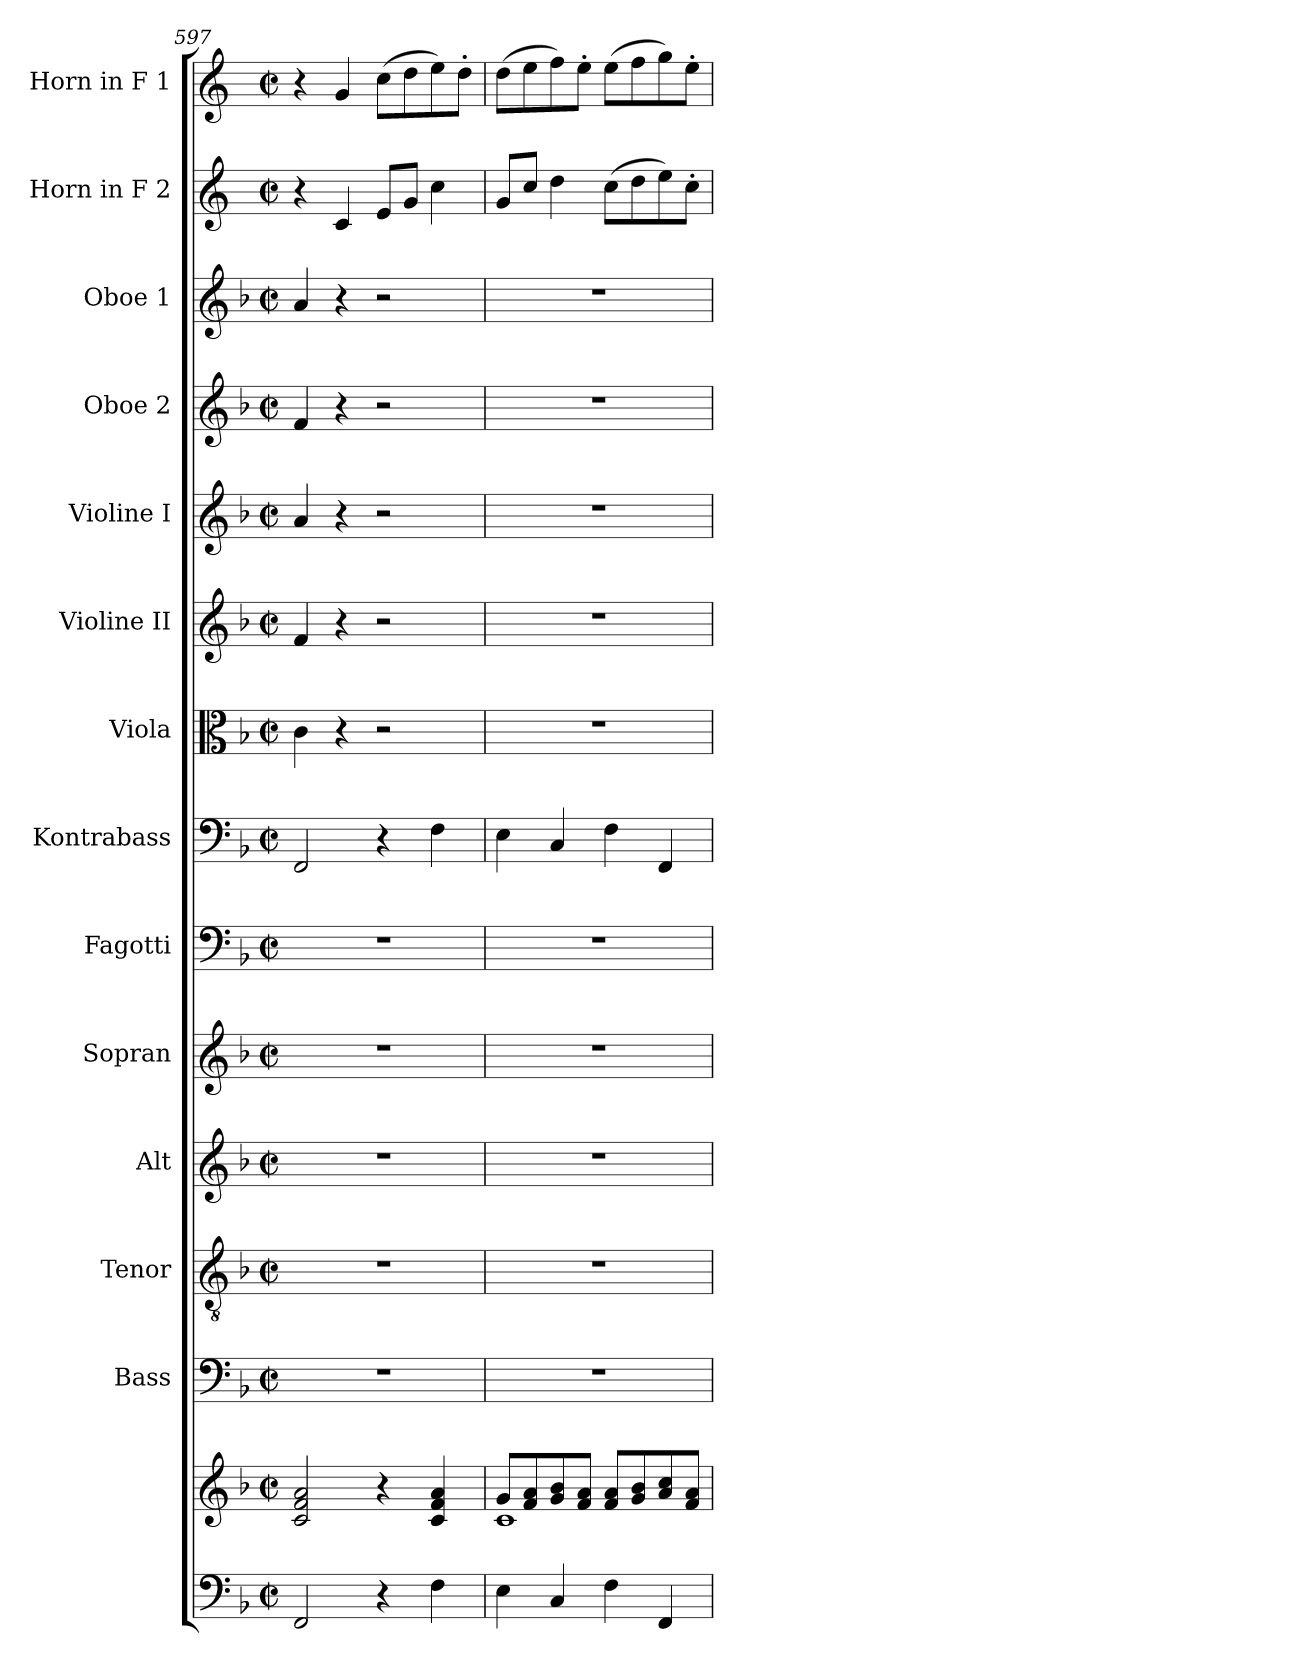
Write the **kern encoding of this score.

**kern	**kern	**kern	**kern	**kern	**kern	**kern	**kern	**kern	**kern	**kern	**kern	**kern	**kern	**kern
*part14	*part14	*part13	*part12	*part11	*part10	*part9	*part8	*part7	*part6	*part5	*part4	*part3	*part2	*part1
*staff15	*staff14	*staff13	*staff12	*staff11	*staff10	*staff9	*staff8	*staff7	*staff6	*staff5	*staff4	*staff3	*staff2	*staff1
*	*	*I"Bass	*I"Tenor	*I"Alt	*I"Sopran	*I"Fagotti	*I"Kontrabass	*I"Viola	*I"Violine II	*I"Violine I	*I"Oboe 2	*I"Oboe 1	*I"Horn in F 2	*I"Horn in F 1
*	*	*I'B.	*I'T.	*I'A.	*I'S.	*I'Fg.	*I'Kb.	*I'Vla.	*I'Vl. II	*I'Vl. I	*I'Ob. 2	*I'Ob. 1	*	*
*clefF4	*clefG2	*clefF4	*clefGv2	*clefG2	*clefG2	*clefF4	*clefF4	*clefC3	*clefG2	*clefG2	*clefG2	*clefG2	*clefG2	*clefG2
*	*	*	*	*	*	*	*ITrd7c12	*	*	*	*	*	*ITrd4c7	*ITrd4c7
*k[b-]	*k[b-]	*k[b-]	*k[b-]	*k[b-]	*k[b-]	*k[b-]	*k[b-]	*k[b-]	*k[b-]	*k[b-]	*k[b-]	*k[b-]	*k[b-]	*k[b-]
*F:	*F:	*F:	*F:	*F:	*F:	*F:	*F:	*F:	*F:	*F:	*F:	*F:	*F:	*F:
*M2/2	*M2/2	*M2/2	*M2/2	*M2/2	*M2/2	*M2/2	*M2/2	*M2/2	*M2/2	*M2/2	*M2/2	*M2/2	*M2/2	*M2/2
*met(c|)	*met(c|)	*met(c|)	*met(c|)	*met(c|)	*met(c|)	*met(c|)	*met(c|)	*met(c|)	*met(c|)	*met(c|)	*met(c|)	*met(c|)	*met(c|)	*met(c|)
=597	=597	=597	=597	=597	=597	=597	=597	=597	=597	=597	=597	=597	=597	=597
2FF/	2c/ 2f/ 2a/	1r	1r	1r	1r	1r	2FFF/	4c\	4f/	4a/	4f/	4a/	4r	4r
.	.	.	.	.	.	.	.	4r	4r	4r	4r	4r	4F/	4c/
4r	4r	.	.	.	.	.	4r	2r	2r	2r	2r	2r	8A/L	(>8f\L
.	.	.	.	.	.	.	.	.	.	.	.	.	8c/J	8g\
4F\	4c/ 4f/ 4a/	.	.	.	.	.	4FF\	.	.	.	.	.	4f\	8a\)
.	.	.	.	.	.	.	.	.	.	.	.	.	.	8g'>\J
=598	=598	=598	=598	=598	=598	=598	=598	=598	=598	=598	=598	=598	=598	=598
*	*^	*	*	*	*	*	*	*	*	*	*	*	*	*
4E\	8g/L	1c	1r	1r	1r	1r	1r	4EE\	1r	1r	1r	1r	1r	8c/L	(>8g\L
.	8f/ 8a/	.	.	.	.	.	.	.	.	.	.	.	.	8f/J	8a\
4C/	8g/ 8b-/	.	.	.	.	.	.	4CC/	.	.	.	.	.	4g\	8b-\)
.	8f/ 8a/J	.	.	.	.	.	.	.	.	.	.	.	.	.	8a'>\J
4F\	8f/ 8a/L	.	.	.	.	.	.	4FF\	.	.	.	.	.	(>8f\L	(>8a\L
.	8g/ 8b-/	.	.	.	.	.	.	.	.	.	.	.	.	8g\	8b-\
4FF/	8a/ 8cc/	.	.	.	.	.	.	4FFF/	.	.	.	.	.	8a\)	8cc\)
.	8f/ 8a/J	.	.	.	.	.	.	.	.	.	.	.	.	8f'>\J	8a'>\J
*	*v	*v	*	*	*	*	*	*	*	*	*	*	*	*	*
=	=	=	=	=	=	=	=	=	=	=	=	=	=	=
*-	*-	*-	*-	*-	*-	*-	*-	*-	*-	*-	*-	*-	*-	*-
